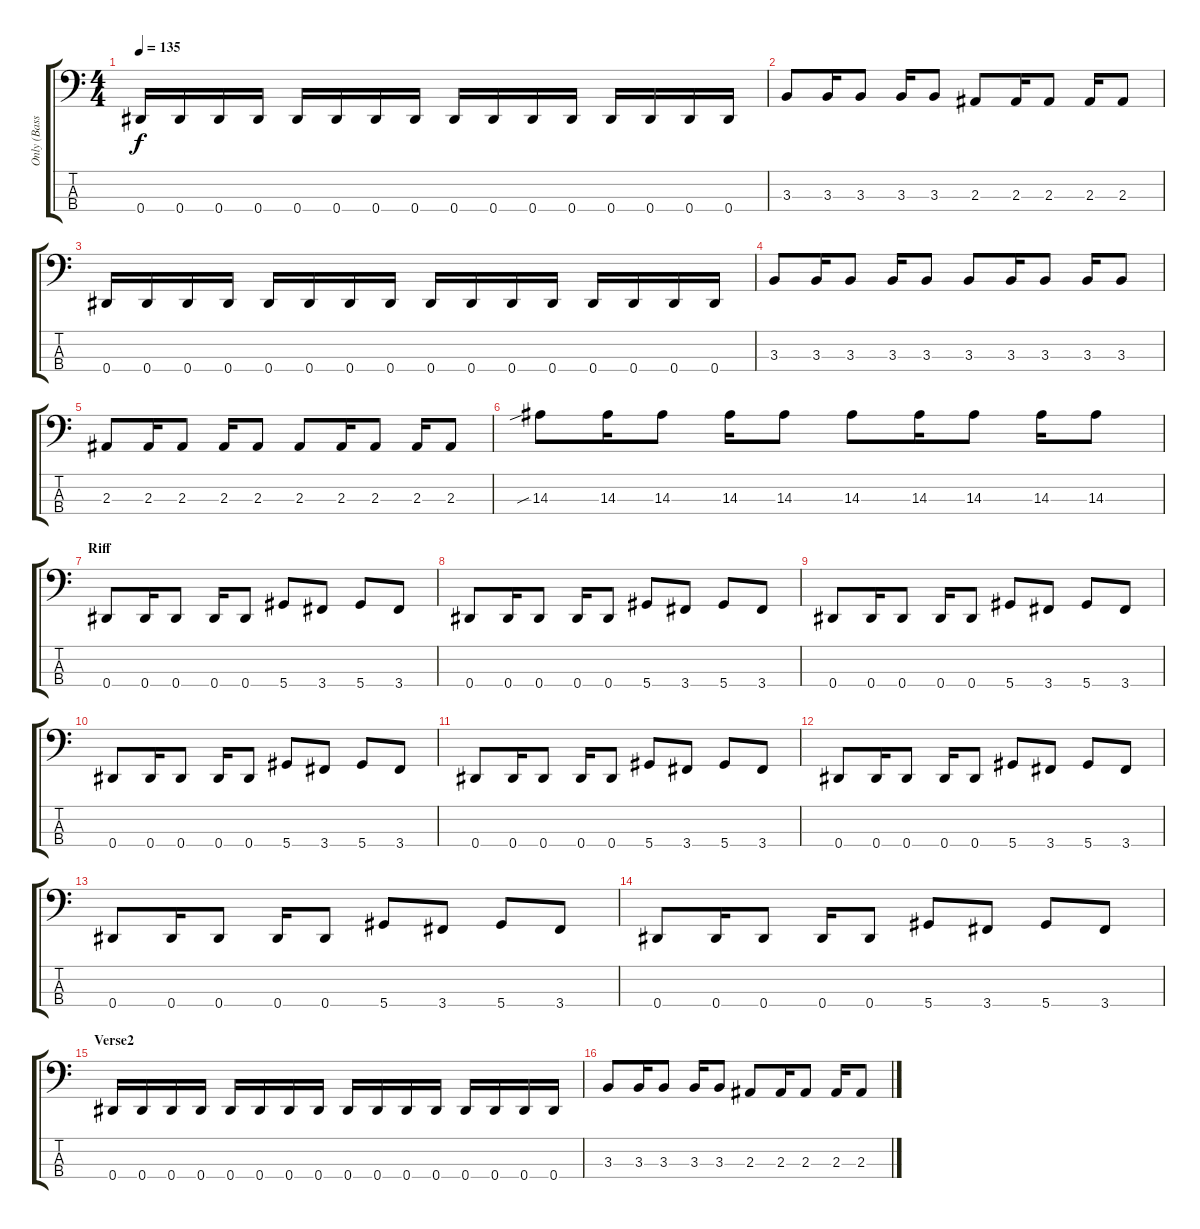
\track ("Only (Bass)" "Only (Bass") {instrument electricbasspick}
\staff {score tabs}
\tuning (Gb2 Db2 Ab1 Eb1) {hide}
\ts (4 4)
\tempo 135
\clef f4
\ks c
0.4.16{dy f} 0.4.16 0.4.16 0.4.16 0.4.16 0.4.16 0.4.16 0.4.16 0.4.16 0.4.16 0.4.16 0.4.16 0.4.16 0.4.16 0.4.16 0.4.16 |
3.3.8 3.3.16 3.3.8 3.3.16 3.3.8 2.3.8 2.3.16 2.3.8 2.3.16 2.3.8 |
0.4.16 0.4.16 0.4.16 0.4.16 0.4.16 0.4.16 0.4.16 0.4.16 0.4.16 0.4.16 0.4.16 0.4.16 0.4.16 0.4.16 0.4.16 0.4.16 |
3.3.8 3.3.16 3.3.8 3.3.16 3.3.8 3.3.8 3.3.16 3.3.8 3.3.16 3.3.8 |
2.3.8 2.3.16 2.3.8 2.3.16 2.3.8 2.3.8 2.3.16 2.3.8 2.3.16 2.3.8 |
14.3{sib}.8 14.3.16 14.3.8 14.3.16 14.3.8 14.3.8 14.3.16 14.3.8 14.3.16 14.3.8 |
\section ("" "Riff")
0.4.8 0.4.16 0.4.8 0.4.16 0.4.8 5.4.8 3.4.8 5.4.8 3.4.8 |
0.4.8 0.4.16 0.4.8 0.4.16 0.4.8 5.4.8 3.4.8 5.4.8 3.4.8 |
0.4.8 0.4.16 0.4.8 0.4.16 0.4.8 5.4.8 3.4.8 5.4.8 3.4.8 |
0.4.8 0.4.16 0.4.8 0.4.16 0.4.8 5.4.8 3.4.8 5.4.8 3.4.8 |
0.4.8 0.4.16 0.4.8 0.4.16 0.4.8 5.4.8 3.4.8 5.4.8 3.4.8 |
0.4.8 0.4.16 0.4.8 0.4.16 0.4.8 5.4.8 3.4.8 5.4.8 3.4.8 |
0.4.8 0.4.16 0.4.8 0.4.16 0.4.8 5.4.8 3.4.8 5.4.8 3.4.8 |
0.4.8 0.4.16 0.4.8 0.4.16 0.4.8 5.4.8 3.4.8 5.4.8 3.4.8 |
\section ("" "Verse2")
0.4.16 0.4.16 0.4.16 0.4.16 0.4.16 0.4.16 0.4.16 0.4.16 0.4.16 0.4.16 0.4.16 0.4.16 0.4.16 0.4.16 0.4.16 0.4.16 |
3.3.8 3.3.16 3.3.8 3.3.16 3.3.8 2.3.8 2.3.16 2.3.8 2.3.16 2.3.8
